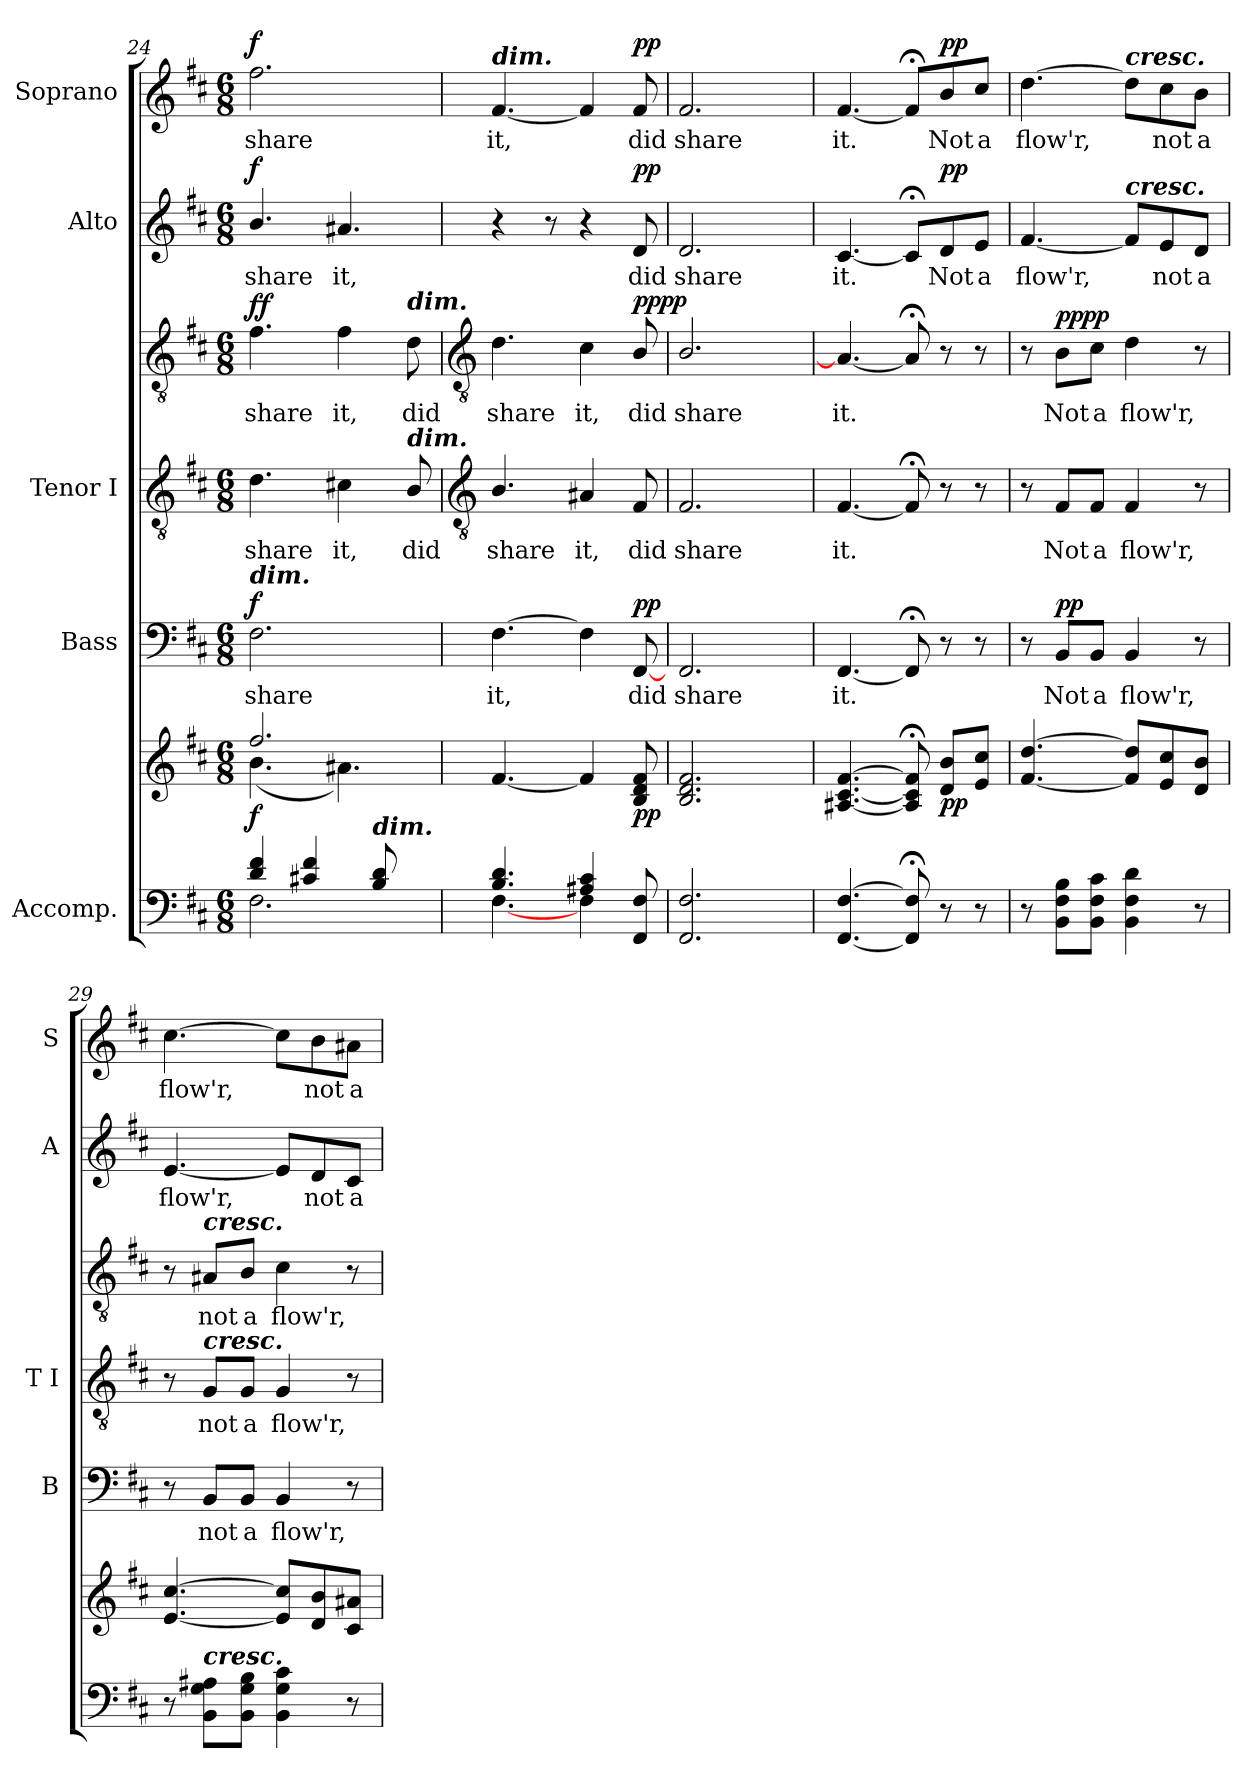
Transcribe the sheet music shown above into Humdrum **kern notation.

**kern	**kern	**dynam	**kern	**text	**dynam	**kern	**text	**kern	**text	**dynam	**kern	**text	**dynam	**kern	**text	**dynam
*part5	*part5	*part5	*part4	*part4	*part4	*part3	*part3	*part3	*part3	*part3	*part2	*part2	*part2	*part1	*part1	*part1
*staff7	*staff6	*staff6/7	*staff5	*staff5	*staff5	*staff4	*staff4	*staff3	*staff3	*staff3/4	*staff2	*staff2	*staff2	*staff1	*staff1	*staff1
*I"Accomp.	*	*	*I"Bass	*	*	*I"Tenor I	*	*	*	*	*I"Alto	*	*	*I"Soprano	*	*
*	*	*	*I'B	*	*	*I'T I	*	*	*	*	*I'A	*	*	*I'S	*	*
*clefF4	*clefG2	*	*clefF4	*	*	*clefGv2	*	*clefGv2	*	*	*clefG2	*	*	*clefG2	*	*
*k[f#c#]	*k[f#c#]	*	*k[f#c#]	*	*	*k[f#c#]	*	*k[f#c#]	*	*	*k[f#c#]	*	*	*k[f#c#]	*	*
*D:	*D:	*	*D:	*	*	*D:	*	*D:	*	*	*D:	*	*	*D:	*	*
*M6/8	*M6/8	*	*M6/8	*	*	*M6/8	*	*M6/8	*	*	*M6/8	*	*	*M6/8	*	*
=24	=24	=24	=24	=24	=24	=24	=24	=24	=24	=24	=24	=24	=24	=24	=24	=24
*^	*^	*	*	*	*	*	*	*	*	*	*	*	*	*	*	*
!	!	!	!	!	!LO:TX:a:Bi:t=dim.	!	!	!	!	!	!	!	!	!	!	!	!	!
!	!	!	!	!LO:DY:a=2	!	!LO:LY:b	!LO:DY:b	!	!LO:LY:b	!	!LO:LY:b	!LO:DY:b=2	!	!LO:LY:b	!	!	!LO:LY:b	!
!	!	!	!	!	!	!	!	!	!	!	!	!LO:DY:n=1:b	!	!	!LO:DY:b	!	!	!LO:DY:b
4d/ 4f#/	2.F#\	2.ff#/	(<4.b\	f	2.F#	share	f	4.d	share	4.f#	share	f f	4.b/	share	f	2.ff#	share	f
4c#X/ 4f#/	.	.	.	.	.	.	.	.	.	.	.	.	.	.	.	.	.	.
!	!	!	!	!	!	!	!	!	!LO:LY:b	!	!LO:LY:b	!	!	!LO:LY:b	!	!	!	!
.	.	.	4.a#X\)	.	.	.	.	4c#X	it,	4f#	it,	.	4.a#X	it,	.	.	.	.
!LO:TX:a:Bi:t=dim.	!	!	!	!	!	!	!	!	!	!	!	!	!	!	!	!	!	!
8B/ 8d/	.	.	.	.	.	.	.	.	.	.	.	.	.	.	.	.	.	.
!	!	!	!	!	!	!	!	!	!	!LO:TX:a:Bi:t=dim.	!	!	!	!	!	!	!	!
!	!	!	!	!	!	!	!	!LO:TX:a:Bi:t=dim.	!	!	!	!	!	!	!	!	!	!
!	!	!	!	!	!	!	!	!	!LO:LY:b	!	!LO:LY:b	!	!	!	!	!	!	!
8ryy	.	.	.	.	.	.	.	8B/	did	8d	did	.	.	.	.	.	.	.
*	*	*v	*v	*	*	*	*	*	*	*	*	*	*	*	*	*	*	*
!!LO:LB:g=z
=25	=25	=25	=25	=25	=25	=25	=25	=25	=25	=25	=25	=25	=25	=25	=25	=25	=25
*	*	*	*	*	*	*	*clefGv2	*	*clefGv2	*	*	*	*	*	*	*	*
!	!	!	!	!	!	!	!	!	!	!	!	!	!	!	!LO:TX:a:Bi:t=dim.	!	!
!	!	!	!	!	!LO:LY:b	!	!	!LO:LY:b	!	!LO:LY:b	!	!	!	!	!	!LO:LY:b	!
4.B/ 4.d/	[4.F#\	[4.f#	.	[4.F#	it,	.	4.B/	share	4.d	share	.	4r	.	.	[4.f#	it,	.
.	.	.	.	.	.	.	.	.	.	.	.	8r	.	.	.	.	.
!	!	!	!	!	!	!	!	!LO:LY:b	!	!LO:LY:b	!	!	!	!	!	!	!
4A#X/ 4c#/	4F#\	4f#]	.	4F#]	.	.	4A#X	it,	4c#	it,	.	4r	.	.	4f#]	.	.
!	!	!	!LO:DY:b	!	!LO:LY:b	!LO:DY:b	!	!LO:LY:b	!	!LO:LY:b	!LO:DY:b=2	!	!LO:LY:b	!	!	!LO:LY:b	!
!	!	!	!	!	!	!	!	!	!	!	!LO:DY:n=1:b	!	!	!LO:DY:b	!	!	!LO:DY:b
8FF# 8F#	8ryy	8B 8d 8f#	pp	[8FF#	did	pp	8F#	did	8B/	did	pp pp	8d	did	pp	8f#	did	pp
=26	=26	=26	=26	=26	=26	=26	=26	=26	=26	=26	=26	=26	=26	=26	=26	=26	=26
!	!	!	!	!	!LO:LY:b	!	!	!LO:LY:b	!	!LO:LY:b	!	!	!LO:LY:b	!	!	!LO:LY:b	!
2.FF# 2.F#	2ryy	2.B 2.d 2.f#	.	2.FF#	share	.	2.F#	share	2.B/	share	.	2.d	share	.	2.f#	share	.
.	4ryy	.	.	.	.	.	.	.	.	.	.	.	.	.	.	.	.
=27	=27	=27	=27	=27	=27	=27	=27	=27	=27	=27	=27	=27	=27	=27	=27	=27	=27
!	!	!	!	!	!LO:LY:b	!	!	!LO:LY:b	!	!LO:LY:b	!	!	!LO:LY:b	!	!	!LO:LY:b	!
[4.FF# [4.F#	2ryy	[4.A#X [4.c# [4.f#	.	[4.FF#	it.	.	[4.F#	it.	4.A#_	it.	.	[4.c#	it.	.	[4.f#	it.	.
8FF#]; 8F#];	.	8A#];< 8c#];< 8f#];<	.	8FF#;<]	.	.	8F#;<]	.	8A#;<]	.	.	8c#;</L]	.	.	8f#;</L]	.	.
!	!	!	!LO:DY:b	!	!	!	!	!	!	!	!	!	!LO:LY:b	!LO:DY:b	!	!LO:LY:b	!LO:DY:b
8r	4ryy	8d 8bL	pp	8r	.	.	8r	.	8r	.	.	8d/	Not	pp	8b/	Not	pp
!	!	!	!	!	!	!	!	!	!	!	!	!	!LO:LY:b	!	!	!LO:LY:b	!
8r	.	8e 8cc#J	.	8r	.	.	8r	.	8r	.	.	8e/J	a	.	8cc#/J	a	.
=28	=28	=28	=28	=28	=28	=28	=28	=28	=28	=28	=28	=28	=28	=28	=28	=28	=28
!	!	!	!	!	!	!	!	!	!	!	!	!	!LO:LY:b	!	!	!LO:LY:b	!
8r	2ryy	[4.f# [4.dd	.	8r	.	.	8r	.	8r	.	.	[4.f#	flow'r,	.	[4.dd	flow'r,	.
!	!	!	!	!	!LO:LY:b	!LO:DY:b	!	!LO:LY:b	!	!LO:LY:b	!LO:DY:b=2	!	!	!	!	!	!
!	!	!	!	!	!	!	!	!	!	!	!LO:DY:n=1:b	!	!	!	!	!	!
8BB\ 8F#\ 8B\L	.	.	.	8BB/L	Not	pp	8F#/L	Not	8B\L	Not	pp pp	.	.	.	.	.	.
!	!	!	!	!	!LO:LY:b	!	!	!LO:LY:b	!	!LO:LY:b	!	!	!	!	!	!	!
8BB\ 8F#\ 8c#\J	.	.	.	8BB/J	a	.	8F#/J	a	8c#\J	a	.	.	.	.	.	.	.
!	!	!	!	!	!	!	!	!	!	!	!	!	!	!	!LO:TX:a:Bi:t=cresc.	!	!
!	!	!	!	!	!	!	!	!	!	!	!	!LO:TX:a:Bi:t=cresc.	!	!	!	!	!
!	!	!	!	!	!LO:LY:b	!	!	!LO:LY:b	!	!LO:LY:b	!	!	!	!	!	!	!
4BB\ 4F#\ 4d\	.	8f#] 8dd]L	.	4BB	flow'r,	.	4F#	flow'r,	4d	flow'r,	.	8f#/L]	.	.	8dd\L]	.	.
!	!	!	!	!	!	!	!	!	!	!	!	!	!LO:LY:b	!	!	!LO:LY:b	!
.	4ryy	8e 8cc#	.	.	.	.	.	.	.	.	.	8e/	not	.	8cc#\	not	.
!	!	!	!	!	!	!	!	!	!	!	!	!	!LO:LY:b	!	!	!LO:LY:b	!
8r	.	8d 8bJ	.	8r	.	.	8r	.	8r	.	.	8d/J	a	.	8b\J	a	.
=29	=29	=29	=29	=29	=29	=29	=29	=29	=29	=29	=29	=29	=29	=29	=29	=29	=29
!	!	!	!	!	!	!	!	!	!	!	!	!	!LO:LY:b	!	!	!LO:LY:b	!
8r	2ryy	[4.e [4.cc#	.	8r	.	.	8r	.	8r	.	.	[4.e	flow'r,	.	[4.cc#	flow'r,	.
!	!	!	!	!	!	!	!	!	!LO:TX:a:Bi:t=cresc.	!	!	!	!	!	!	!	!
!	!	!	!	!	!	!	!LO:TX:a:Bi:t=cresc.	!	!	!	!	!	!	!	!	!	!
!LO:TX:a:Bi:t=cresc.	!	!	!	!	!	!	!	!	!	!	!	!	!	!	!	!	!
!	!	!	!	!	!LO:LY:b	!	!	!LO:LY:b	!	!LO:LY:b	!	!	!	!	!	!	!
8BB\ 8G\ 8A#X\L	.	.	.	8BB/L	not	.	8G/L	not	8A#X/L	not	.	.	.	.	.	.	.
!	!	!	!	!	!LO:LY:b	!	!	!LO:LY:b	!	!LO:LY:b	!	!	!	!	!	!	!
8BB\ 8G\ 8B\J	.	.	.	8BB/J	a	.	8G/J	a	8B/J	a	.	.	.	.	.	.	.
!	!	!	!	!	!LO:LY:b	!	!	!LO:LY:b	!	!LO:LY:b	!	!	!	!	!	!	!
4BB\ 4G\ 4c#\	.	8e] 8cc#]L	.	4BB	flow'r,	.	4G	flow'r,	4c#	flow'r,	.	8e/L]	.	.	8cc#\L]	.	.
!	!	!	!	!	!	!	!	!	!	!	!	!	!LO:LY:b	!	!	!LO:LY:b	!
.	4ryy	8d 8b	.	.	.	.	.	.	.	.	.	8d/	not	.	8b\	not	.
!	!	!	!	!	!	!	!	!	!	!	!	!	!LO:LY:b	!	!	!LO:LY:b	!
8r	.	8c# 8a#XJ	.	8r	.	.	8r	.	8r	.	.	8c#/J	a	.	8a#X\J	a	.
*v	*v	*	*	*	*	*	*	*	*	*	*	*	*	*	*	*	*
=	=	=	=	=	=	=	=	=	=	=	=	=	=	=	=	=
*-	*-	*-	*-	*-	*-	*-	*-	*-	*-	*-	*-	*-	*-	*-	*-	*-
